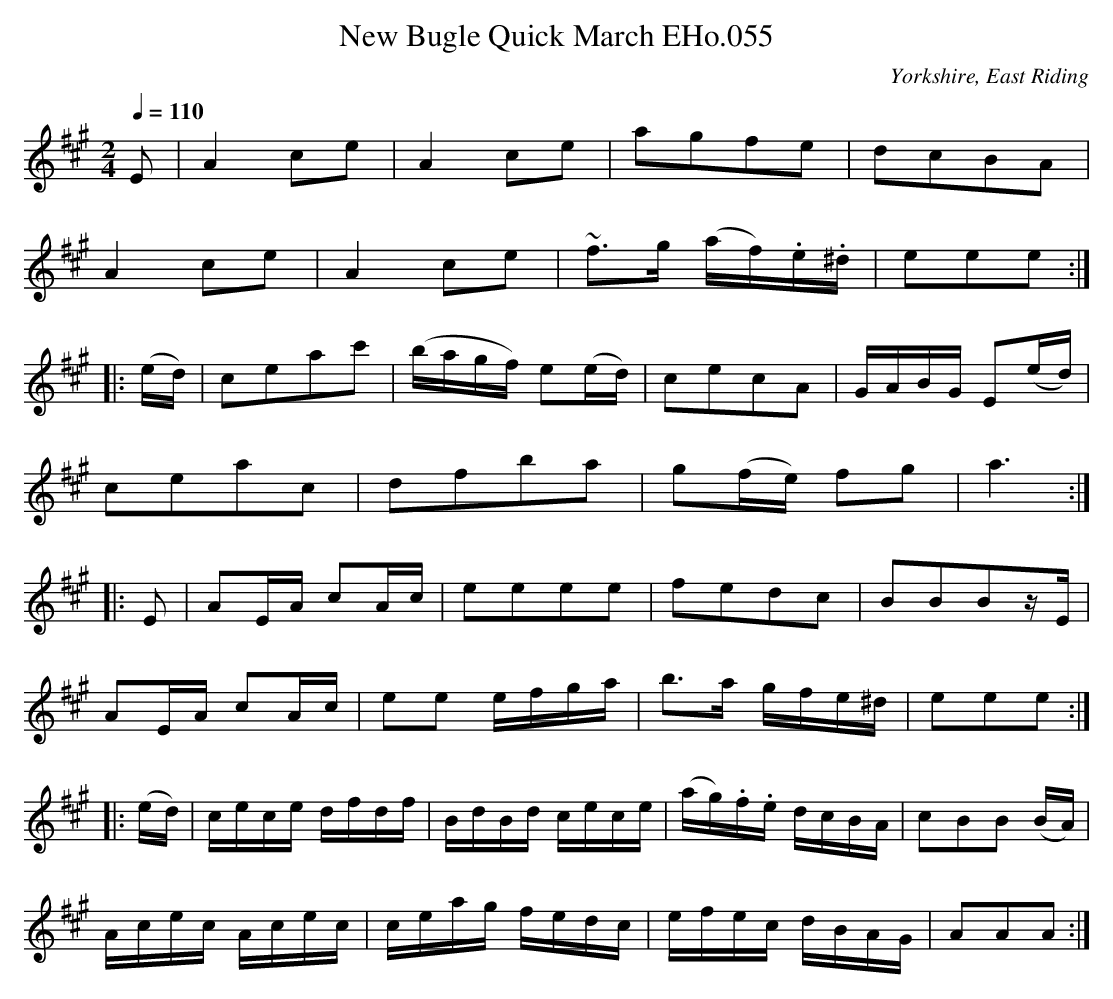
X:1
T:New Bugle Quick March EHo.055
M:2/4
L:1/8
Q:1/4=110
O:Yorkshire, East Riding
K:A
E|A2ce|A2ce|agfe|dcBA|
A2ce|A2ce|~f>g (a/f/).e/.^d/|eee:|
|:(e/d/)|ceac'|(b/a/g/f/) e(e/d/)|cecA|G/A/B/G/ E(e/d/)|
ceac|dfba|g(f/e/) fg|a3:|
|:E|AE/A/ cA/c/|eeee|fedc|BBBz/E/|
AE/A/ cA/c/|ee e/f/g/a/|b>a g/f/e/^d/|eee:|
|:(e/d/)|c/e/c/e/ d/f/d/f/|B/d/B/d/ c/e/c/e/|(a/g/).f/.e/ d/c/B/A/|cBB (B/A/)|
A/c/e/c/ A/c/e/c/|c/e/a/g/ f/e/d/c/|e/f/e/c/ d/B/A/G/|AAA:|
